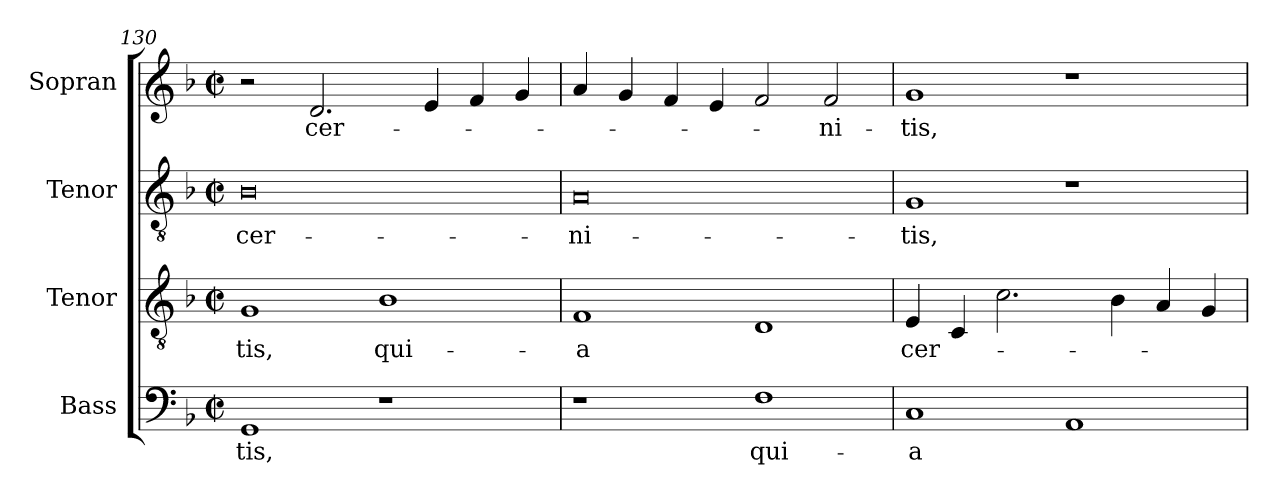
**kern	**text	**kern	**text	**kern	**text	**kern	**text
*part4	*part4	*part3	*part3	*part2	*part2	*part1	*part1
*staff4	*staff4	*staff3	*staff3	*staff2	*staff2	*staff1	*staff1
*I"Bass	*	*I"Tenor	*	*I"Tenor	*	*I"Sopran	*
*	*	*I'Tenor	*	*	*	*	*
*clefF4	*	*clefGv2	*	*clefGv2	*	*clefG2	*
*	*	*ITrd7c12	*	*ITrd7c12	*	*	*
*k[b-]	*	*k[b-]	*	*k[b-]	*	*k[b-]	*
*d:	*	*d:	*	*d:	*	*d:	*
*M2/2	*	*M2/2	*	*M2/2	*	*M2/2	*
*met(c|)	*	*met(c|)	*	*met(c|)	*	*met(c|)	*
=130	=130	=130	=130	=130	=130	=130	=130
!	!LO:LY:b:color=#000000	!	!	!	!	!	!
!	!	!	!LO:LY:b:color=#000000	!	!	!	!
!	!	!	!	!	!LO:LY:b:color=#000000	!	!
1GGi	-tis,	1GGi	-tis,	0BB-i	cer-	2r	.
!	!	!	!	!	!	!	!LO:LY:b:color=#000000
.	.	.	.	.	.	2.di/	cer-
!	!	!	!LO:LY:b:color=#000000	!	!	!	!
1r	.	1BB-i	qui-	.	.	.	.
.	.	.	.	.	.	4ei/	.
.	.	.	.	.	.	4fi/	.
.	.	.	.	.	.	4gi/	.
=131	=131	=131	=131	=131	=131	=131	=131
!	!	!	!LO:LY:b:color=#000000	!	!	!	!
!	!	!	!	!	!LO:LY:b:color=#000000	!	!
1r	.	1FFi	-a	0AAi	-ni-	4ai/	.
.	.	.	.	.	.	4gi/	.
.	.	.	.	.	.	4fi/	.
.	.	.	.	.	.	4ei/	.
!	!LO:LY:b:color=#000000	!	!	!	!	!	!
1Fi	qui-	1DDi	.	.	.	2fi/	.
!	!	!	!	!	!	!	!LO:LY:b:color=#000000
.	.	.	.	.	.	2fi/	-ni-
!!LO:LB:g=z
=132	=132	=132	=132	=132	=132	=132	=132
!	!LO:LY:b:color=#000000	!	!	!	!	!	!
!	!	!	!LO:LY:b:color=#000000	!	!	!	!
!	!	!	!	!	!LO:LY:b:color=#000000	!	!
!	!	!	!	!	!	!	!LO:LY:b:color=#000000
1Ci	-a	4EEi/	cer-	1GGi	-tis,	1gi	-tis,
.	.	4CCi/	.	.	.	.	.
.	.	2.Ci\	.	.	.	.	.
1AAi	.	.	.	1r	.	1r	.
.	.	4BB-i\	.	.	.	.	.
.	.	4AAi/	.	.	.	.	.
.	.	4GGi/	.	.	.	.	.
=	=	=	=	=	=	=	=
*-	*-	*-	*-	*-	*-	*-	*-
